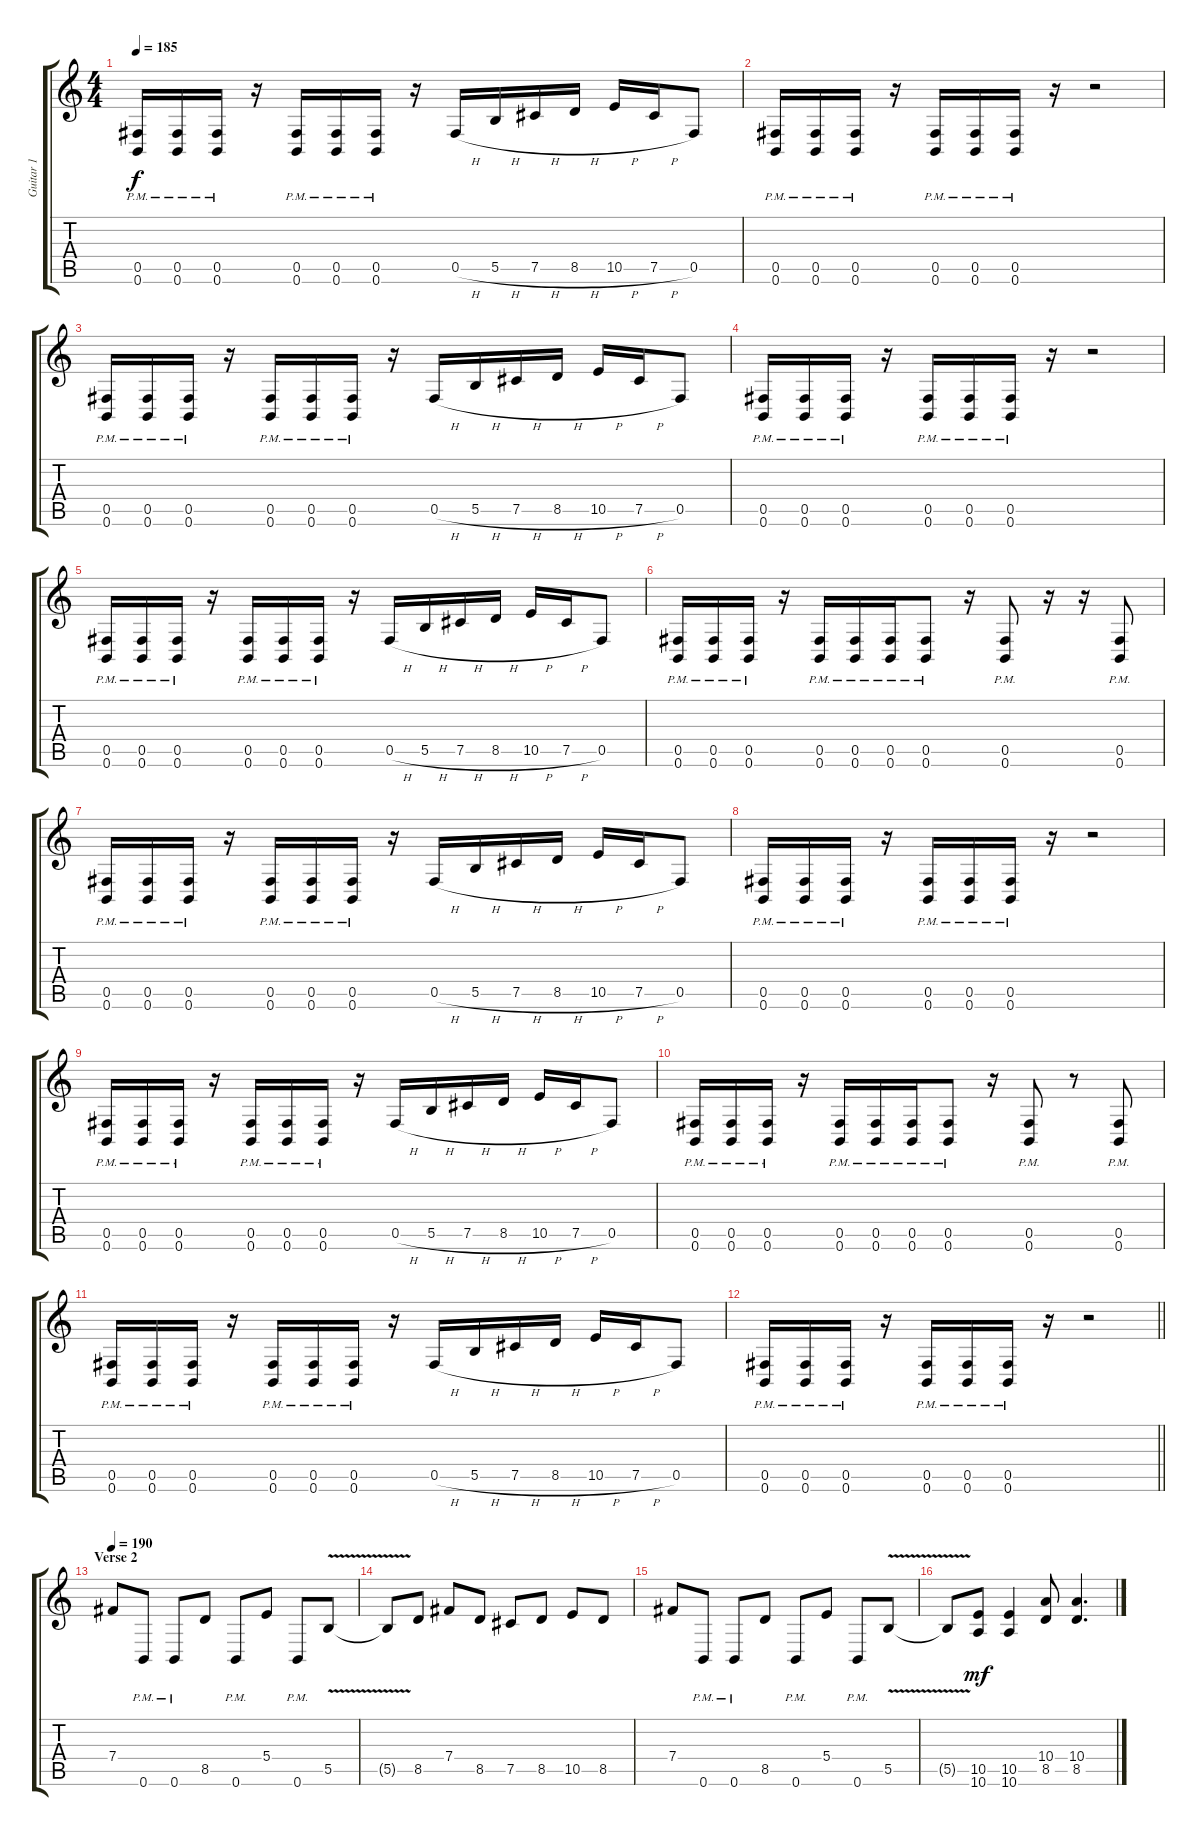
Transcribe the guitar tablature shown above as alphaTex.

\track ("Guitar 1" "Guitar 1") {instrument distortionguitar}
\staff {score tabs}
\tuning (Db4 Ab3 E3 B2 Gb2 B1) {hide}
\ts (4 4)
\tempo 185
\clef g2
\ks c
(0.5{pm} 0.6{pm}).16{dy f} (0.5{pm} 0.6{pm}).16 (0.5{pm} 0.6{pm}).16 r.16 (0.5{pm} 0.6{pm}).16 (0.5{pm} 0.6{pm}).16 (0.5{pm} 0.6{pm}).16 r.16 0.5{h}.16 5.5{h}.16 7.5{h}.16 8.5{h}.16 10.5{h}.16 7.5{h}.16 0.5.8 |
(0.5{pm} 0.6{pm}).16 (0.5{pm} 0.6{pm}).16 (0.5{pm} 0.6{pm}).16 r.16 (0.5{pm} 0.6{pm}).16 (0.5{pm} 0.6{pm}).16 (0.5{pm} 0.6{pm}).16 r.16 r.2 |
(0.5{pm} 0.6{pm}).16 (0.5{pm} 0.6{pm}).16 (0.5{pm} 0.6{pm}).16 r.16 (0.5{pm} 0.6{pm}).16 (0.5{pm} 0.6{pm}).16 (0.5{pm} 0.6{pm}).16 r.16 0.5{h}.16 5.5{h}.16 7.5{h}.16 8.5{h}.16 10.5{h}.16 7.5{h}.16 0.5.8 |
(0.5{pm} 0.6{pm}).16 (0.5{pm} 0.6{pm}).16 (0.5{pm} 0.6{pm}).16 r.16 (0.5{pm} 0.6{pm}).16 (0.5{pm} 0.6{pm}).16 (0.5{pm} 0.6{pm}).16 r.16 r.2 |
(0.5{pm} 0.6{pm}).16 (0.5{pm} 0.6{pm}).16 (0.5{pm} 0.6{pm}).16 r.16 (0.5{pm} 0.6{pm}).16 (0.5{pm} 0.6{pm}).16 (0.5{pm} 0.6{pm}).16 r.16 0.5{h}.16 5.5{h}.16 7.5{h}.16 8.5{h}.16 10.5{h}.16 7.5{h}.16 0.5.8 |
(0.5{pm} 0.6{pm}).16 (0.5{pm} 0.6{pm}).16 (0.5{pm} 0.6{pm}).16 r.16 (0.5{pm} 0.6{pm}).16 (0.5{pm} 0.6{pm}).16 (0.5{pm} 0.6{pm}).16 (0.5{pm} 0.6{pm}).8 r.16 (0.5{pm} 0.6{pm}).8 r.16 r.16 (0.5{pm} 0.6{pm}).8 |
(0.5{pm} 0.6{pm}).16 (0.5{pm} 0.6{pm}).16 (0.5{pm} 0.6{pm}).16 r.16 (0.5{pm} 0.6{pm}).16 (0.5{pm} 0.6{pm}).16 (0.5{pm} 0.6{pm}).16 r.16 0.5{h}.16 5.5{h}.16 7.5{h}.16 8.5{h}.16 10.5{h}.16 7.5{h}.16 0.5.8 |
(0.5{pm} 0.6{pm}).16 (0.5{pm} 0.6{pm}).16 (0.5{pm} 0.6{pm}).16 r.16 (0.5{pm} 0.6{pm}).16 (0.5{pm} 0.6{pm}).16 (0.5{pm} 0.6{pm}).16 r.16 r.2 |
(0.5{pm} 0.6{pm}).16 (0.5{pm} 0.6{pm}).16 (0.5{pm} 0.6{pm}).16 r.16 (0.5{pm} 0.6{pm}).16 (0.5{pm} 0.6{pm}).16 (0.5{pm} 0.6{pm}).16 r.16 0.5{h}.16 5.5{h}.16 7.5{h}.16 8.5{h}.16 10.5{h}.16 7.5{h}.16 0.5.8 |
(0.5{pm} 0.6{pm}).16 (0.5{pm} 0.6{pm}).16 (0.5{pm} 0.6{pm}).16 r.16 (0.5{pm} 0.6{pm}).16 (0.5{pm} 0.6{pm}).16 (0.5{pm} 0.6{pm}).16 (0.5{pm} 0.6{pm}).8 r.16 (0.5{pm} 0.6{pm}).8 r.8 (0.5{pm} 0.6{pm}).8 |
(0.5{pm} 0.6{pm}).16 (0.5{pm} 0.6{pm}).16 (0.5{pm} 0.6{pm}).16 r.16 (0.5{pm} 0.6{pm}).16 (0.5{pm} 0.6{pm}).16 (0.5{pm} 0.6{pm}).16 r.16 0.5{h}.16 5.5{h}.16 7.5{h}.16 8.5{h}.16 10.5{h}.16 7.5{h}.16 0.5.8 |
\barLineRight lightlight
(0.5{pm} 0.6{pm}).16 (0.5{pm} 0.6{pm}).16 (0.5{pm} 0.6{pm}).16 r.16 (0.5{pm} 0.6{pm}).16 (0.5{pm} 0.6{pm}).16 (0.5{pm} 0.6{pm}).16 r.16 r.2 |
\section ("" "Verse 2")
\tempo 190
7.4.8 0.6{pm}.8 0.6{pm}.8 8.5.8 0.6{pm}.8 5.4.8 0.6{pm}.8 5.5{v}.8 |
5.5{t}.8 8.5.8 7.4.8 8.5.8 7.5.8 8.5.8 10.5.8 8.5.8 |
7.4.8 0.6{pm}.8 0.6{pm}.8 8.5.8 0.6{pm}.8 5.4.8 0.6{pm}.8 5.5{v}.8 |
5.5{t}.8 (10.5 10.6).8{dy mf} (10.5 10.6).4 (10.4 8.5).8 (10.4 8.5).4{d}
